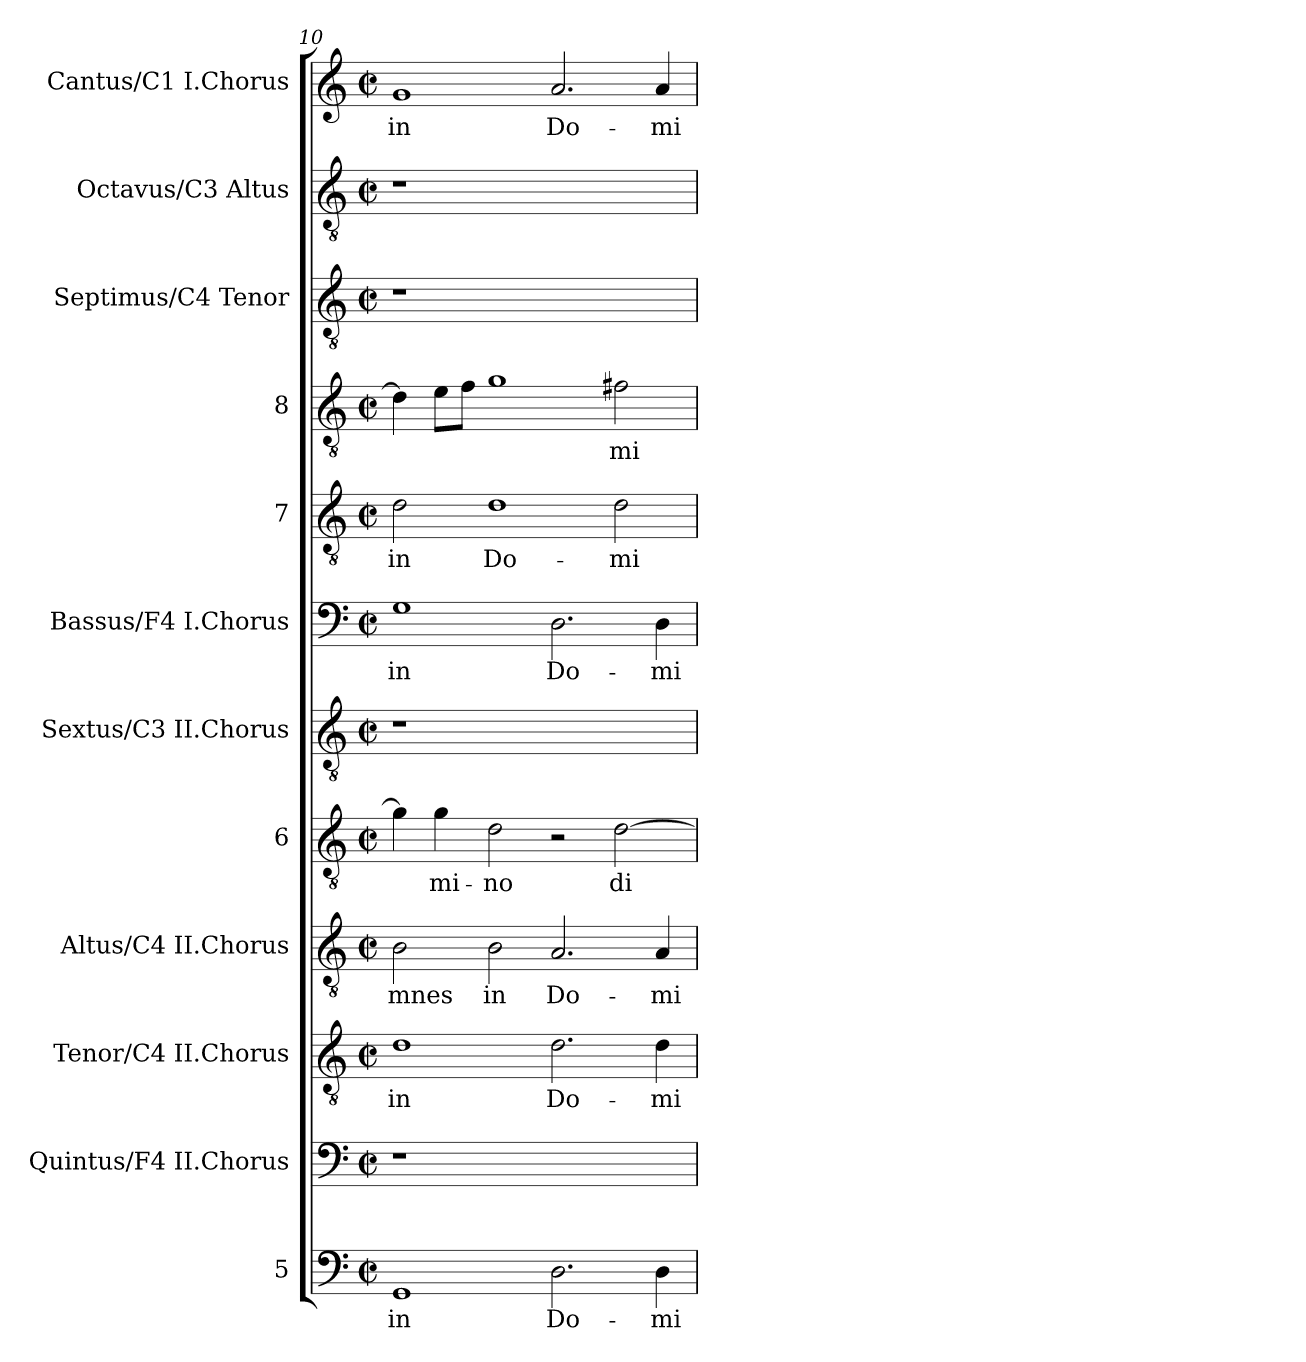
**kern	**text	**kern	**kern	**text	**kern	**text	**kern	**text	**kern	**kern	**text	**kern	**text	**kern	**text	**kern	**kern	**kern	**text
*part12	*part12	*part11	*part10	*part10	*part9	*part9	*part8	*part8	*part7	*part6	*part6	*part5	*part5	*part4	*part4	*part3	*part2	*part1	*part1
*staff12	*staff12	*staff11	*staff10	*staff10	*staff9	*staff9	*staff8	*staff8	*staff7	*staff6	*staff6	*staff5	*staff5	*staff4	*staff4	*staff3	*staff2	*staff1	*staff1
*I"5	*	*I"Quintus/F4  II.Chorus	*I"Tenor/C4  II.Chorus	*	*I"Altus/C4  II.Chorus	*	*I"6	*	*I"Sextus/C3  II.Chorus	*I"Bassus/F4  I.Chorus	*	*I"7	*	*I"8	*	*I"Septimus/C4  Tenor	*I"Octavus/C3  Altus	*I"Cantus/C1  I.Chorus	*
*	*	*	*I'T	*	*I'A	*	*	*	*	*I'B	*	*	*	*	*	*	*	*I'C	*
*clefF4	*	*clefF4	*clefGv2	*	*clefGv2	*	*clefGv2	*	*clefGv2	*clefF4	*	*clefGv2	*	*clefGv2	*	*clefGv2	*clefGv2	*clefG2	*
*k[]	*	*k[]	*k[]	*	*k[]	*	*k[]	*	*k[]	*k[]	*	*k[]	*	*k[]	*	*k[]	*k[]	*k[]	*
*C:	*	*C:	*C:	*	*C:	*	*C:	*	*C:	*C:	*	*C:	*	*C:	*	*C:	*C:	*C:	*
*M2/2	*	*M2/2	*M2/2	*	*M2/2	*	*M2/2	*	*M2/2	*M2/2	*	*M2/2	*	*M2/2	*	*M2/2	*M2/2	*M2/2	*
*met(c|)	*	*met(c|)	*met(c|)	*	*met(c|)	*	*met(c|)	*	*met(c|)	*met(c|)	*	*met(c|)	*	*met(c|)	*	*met(c|)	*met(c|)	*met(c|)	*
=10	=10	=10	=10	=10	=10	=10	=10	=10	=10	=10	=10	=10	=10	=10	=10	=10	=10	=10	=10
!	!LO:LY:b:cj	!	!	!LO:LY:b:cj	!	!LO:LY:b:cj	!	!LO:LY:b:cj	!	!	!LO:LY:b:cj	!	!LO:LY:b:cj	!	!LO:LY:b:cj	!	!	!	!LO:LY:b:cj
1GG	in	1r	1d	in	2B\	-mnes	4g\]	--	1r	1G	in	2d\	in	4d\]	--	1r	1r	1g	in
!	!	!	!	!	!	!	!	!LO:LY:b:cj	!	!	!	!	!	!	!LO:LY:b:cj	!	!	!	!
.	.	.	.	.	.	.	4g\	-mi-	.	.	.	.	.	8e\L	--	.	.	.	.
!	!	!	!	!	!	!	!	!	!	!	!	!	!	!	!LO:LY:b:cj	!	!	!	!
.	.	.	.	.	.	.	.	.	.	.	.	.	.	8f\J	--	.	.	.	.
!	!	!	!	!	!	!LO:LY:b:cj	!	!LO:LY:b:cj	!	!	!	!	!LO:LY:b:cj	!	!LO:LY:b:cj	!	!	!	!
.	.	.	.	.	2B\	in	2d\	-no	.	.	.	1d	Do-	1g	--	.	.	.	.
!	!LO:LY:b:cj	!	!	!LO:LY:b:cj	!	!LO:LY:b:cj	!	!	!	!	!LO:LY:b:cj	!	!	!	!	!	!	!	!LO:LY:b:cj
2.D\	Do-	1ryy	2.d\	Do-	2.A/	Do-	2r	.	1ryy	2.D\	Do-	.	.	.	.	1ryy	1ryy	2.a/	Do-
!	!	!	!	!	!	!	!	!LO:LY:b:cj	!	!	!	!	!LO:LY:b:cj	!	!LO:LY:b:cj	!	!	!	!
.	.	.	.	.	.	.	[>2d\	di-	.	.	.	2d\	-mi-	2f#X\	-mi-	.	.	.	.
!	!LO:LY:b:cj	!	!	!LO:LY:b:cj	!	!LO:LY:b:cj	!	!	!	!	!LO:LY:b:cj	!	!	!	!	!	!	!	!LO:LY:b:cj
4D\	-mi-	.	4d\	-mi-	4A/	-mi-	.	.	.	4D\	-mi-	.	.	.	.	.	.	4a/	-mi-
=	=	=	=	=	=	=	=	=	=	=	=	=	=	=	=	=	=	=	=
*-	*-	*-	*-	*-	*-	*-	*-	*-	*-	*-	*-	*-	*-	*-	*-	*-	*-	*-	*-
